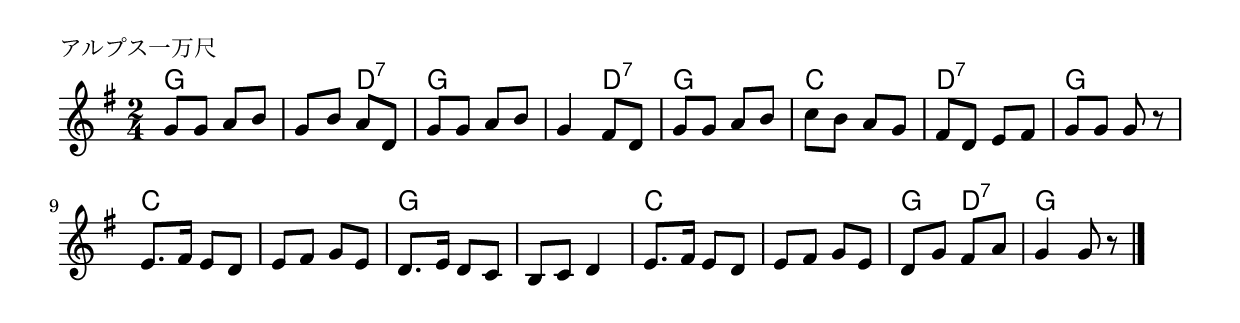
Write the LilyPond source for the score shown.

\version "2.18.2"

%

\header {
piece = "アルプス一万尺"
}

melody =
\relative c'' {
\key g \major
\time 2/4
\set Score.tempoHideNote = ##t
\tempo 4=60
\numericTimeSignature
%
g8 g a b |
g b a d, |
g g a b |
g4 fis8 d |
g g a b |
c b a g |
fis d e fis |
g g g r |
e8. fis16 e8 d | % 9
e fis g e |
d8. e16 d8 c |
b c d4 |
e8. fis16 e8 d |
e fis g e |
d g fis a |
g4 g8 r |

\bar "|."
}

\score {
<<
\chords {
\set chordChanges=##t
%
g2 g4 d:7 g2 g4 d:7 g2 c d:7 g
c c g g c c g4 d:7 g1
}
\new Staff {\melody}
>>
\layout {
line-width = #190
indent = 0\mm
}
\midi {}

}